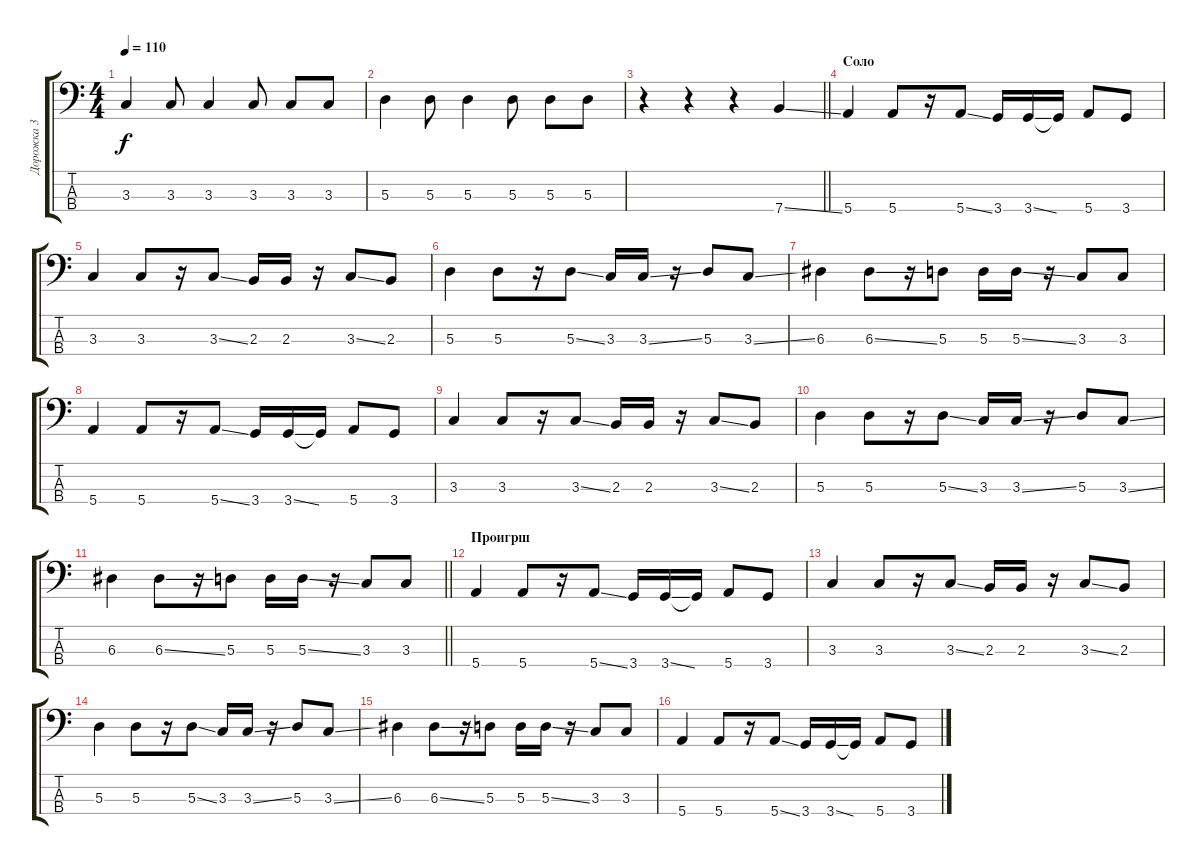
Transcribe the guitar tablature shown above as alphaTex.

\track ("Дорожка 3" "Дорожка 3") {instrument electricbasspick}
\staff {score tabs}
\tuning (G2 D2 A1 E1) {hide}
\ts (4 4)
\tempo 110
\clef f4
\ks c
3.3.4{dy f} 3.3.8 3.3.4 3.3.8 3.3.8 3.3.8 |
5.3.4 5.3.8 5.3.4 5.3.8 5.3.8 5.3.8 |
\barLineRight lightlight
r.4 r.4 r.4 7.4{ss}.4 |
\section ("" "Соло")
5.4.4 5.4.8 r.16 5.4{ss}.8 3.4.16 3.4{ss}.16 3.4{t}.16 5.4.8 3.4.8 |
3.3.4 3.3.8 r.16 3.3{ss}.8 2.3.16 2.3.16 r.16 3.3{ss}.8 2.3.8 |
5.3.4 5.3.8 r.16 5.3{ss}.8 3.3.16 3.3{ss}.16 r.16 5.3.8 3.3{ss}.8 |
6.3.4 6.3{ss}.8 r.16 5.3.8 5.3.16 5.3{ss}.16 r.16 3.3.8 3.3.8 |
5.4.4 5.4.8 r.16 5.4{ss}.8 3.4.16 3.4{ss}.16 3.4{t}.16 5.4.8 3.4.8 |
3.3.4 3.3.8 r.16 3.3{ss}.8 2.3.16 2.3.16 r.16 3.3{ss}.8 2.3.8 |
5.3.4 5.3.8 r.16 5.3{ss}.8 3.3.16 3.3{ss}.16 r.16 5.3.8 3.3{ss}.8 |
\barLineRight lightlight
6.3.4 6.3{ss}.8 r.16 5.3.8 5.3.16 5.3{ss}.16 r.16 3.3.8 3.3.8 |
\section ("" "Проигрш")
5.4.4 5.4.8 r.16 5.4{ss}.8 3.4.16 3.4{ss}.16 3.4{t}.16 5.4.8 3.4.8 |
3.3.4 3.3.8 r.16 3.3{ss}.8 2.3.16 2.3.16 r.16 3.3{ss}.8 2.3.8 |
5.3.4 5.3.8 r.16 5.3{ss}.8 3.3.16 3.3{ss}.16 r.16 5.3.8 3.3{ss}.8 |
6.3.4 6.3{ss}.8 r.16 5.3.8 5.3.16 5.3{ss}.16 r.16 3.3.8 3.3.8 |
5.4.4 5.4.8 r.16 5.4{ss}.8 3.4.16 3.4{ss}.16 3.4{t}.16 5.4.8 3.4.8
